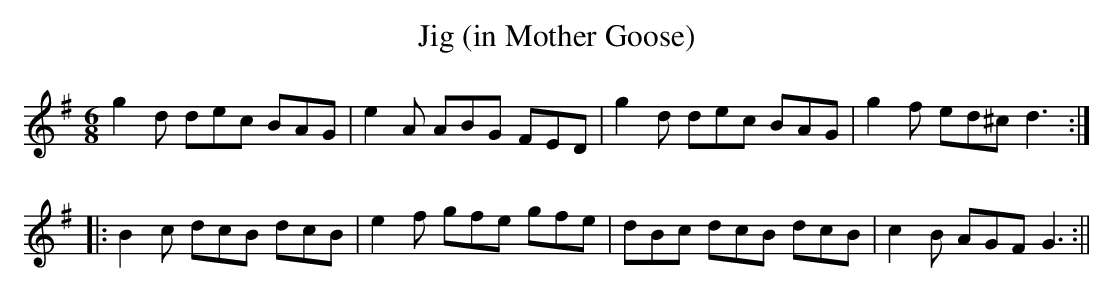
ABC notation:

X:1
T:Jig (in Mother Goose)
M:6/8
L:1/8
K:G
g2d dec BAG|e2A ABG FED|g2d dec BAG|g2f ed^c d3:|
|:B2c dcB dcB|e2f gfe gfe|dBc dcB dcB|c2B AGF G3:||
